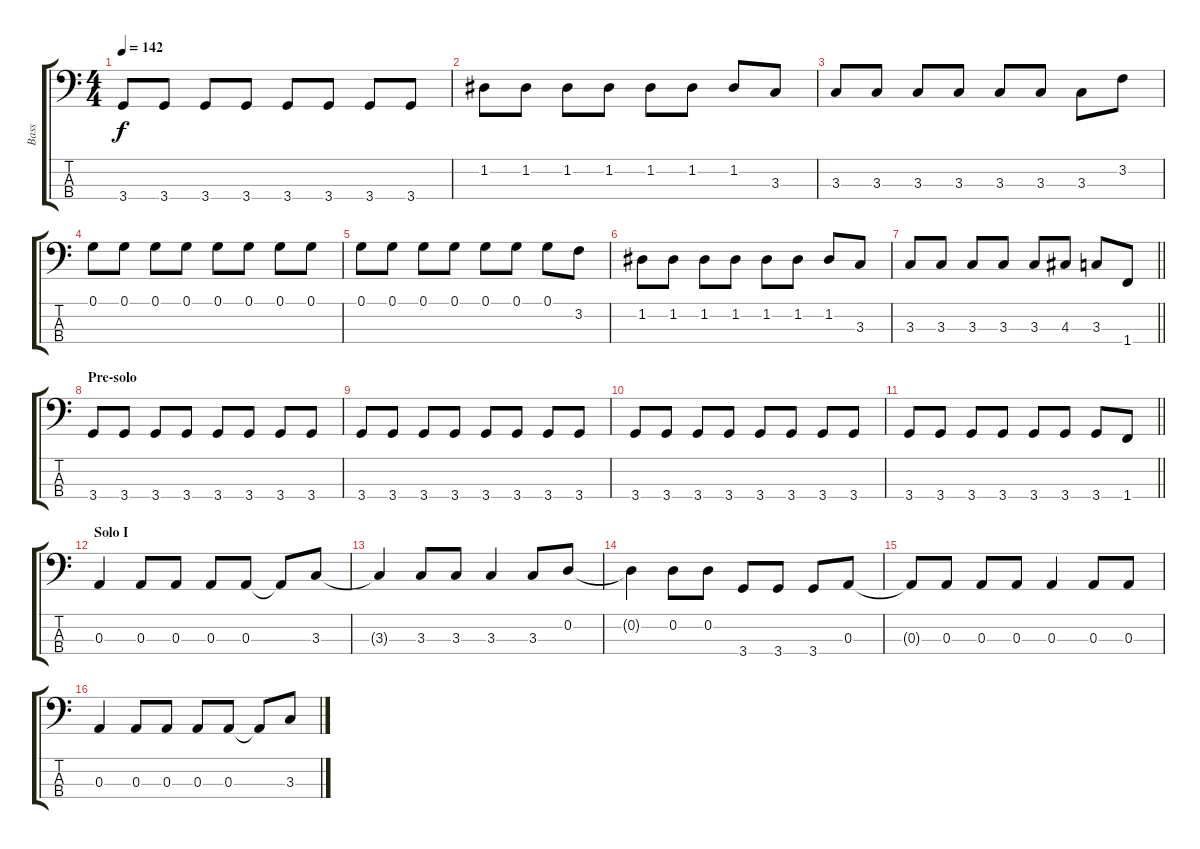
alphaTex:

\track ("Bass" "Bass") {instrument electricbasspick}
\staff {score tabs}
\tuning (G2 D2 A1 E1) {hide}
\ts (4 4)
\tempo 142
\clef f4
\ks c
3.4.8{dy f} 3.4.8 3.4.8 3.4.8 3.4.8 3.4.8 3.4.8 3.4.8 |
1.2.8 1.2.8 1.2.8 1.2.8 1.2.8 1.2.8 1.2.8 3.3.8 |
3.3.8 3.3.8 3.3.8 3.3.8 3.3.8 3.3.8 3.3.8 3.2.8 |
0.1.8 0.1.8 0.1.8 0.1.8 0.1.8 0.1.8 0.1.8 0.1.8 |
0.1.8 0.1.8 0.1.8 0.1.8 0.1.8 0.1.8 0.1.8 3.2.8 |
1.2.8 1.2.8 1.2.8 1.2.8 1.2.8 1.2.8 1.2.8 3.3.8 |
\barLineRight lightlight
3.3.8 3.3.8 3.3.8 3.3.8 3.3.8 4.3.8 3.3.8 1.4.8 |
\section ("" "Pre-solo")
3.4.8 3.4.8 3.4.8 3.4.8 3.4.8 3.4.8 3.4.8 3.4.8 |
3.4.8 3.4.8 3.4.8 3.4.8 3.4.8 3.4.8 3.4.8 3.4.8 |
3.4.8 3.4.8 3.4.8 3.4.8 3.4.8 3.4.8 3.4.8 3.4.8 |
\barLineRight lightlight
3.4.8 3.4.8 3.4.8 3.4.8 3.4.8 3.4.8 3.4.8 1.4.8 |
\section ("" "Solo I")
0.3.4 0.3.8 0.3.8 0.3.8 0.3.8 0.3{t}.8 3.3.8 |
3.3{t}.4 3.3.8 3.3.8 3.3.4 3.3.8 0.2.8 |
0.2{t}.4 0.2.8 0.2.8 3.4.8 3.4.8 3.4.8 0.3.8 |
0.3{t}.8 0.3.8 0.3.8 0.3.8 0.3.4 0.3.8 0.3.8 |
0.3.4 0.3.8 0.3.8 0.3.8 0.3.8 0.3{t}.8 3.3.8
